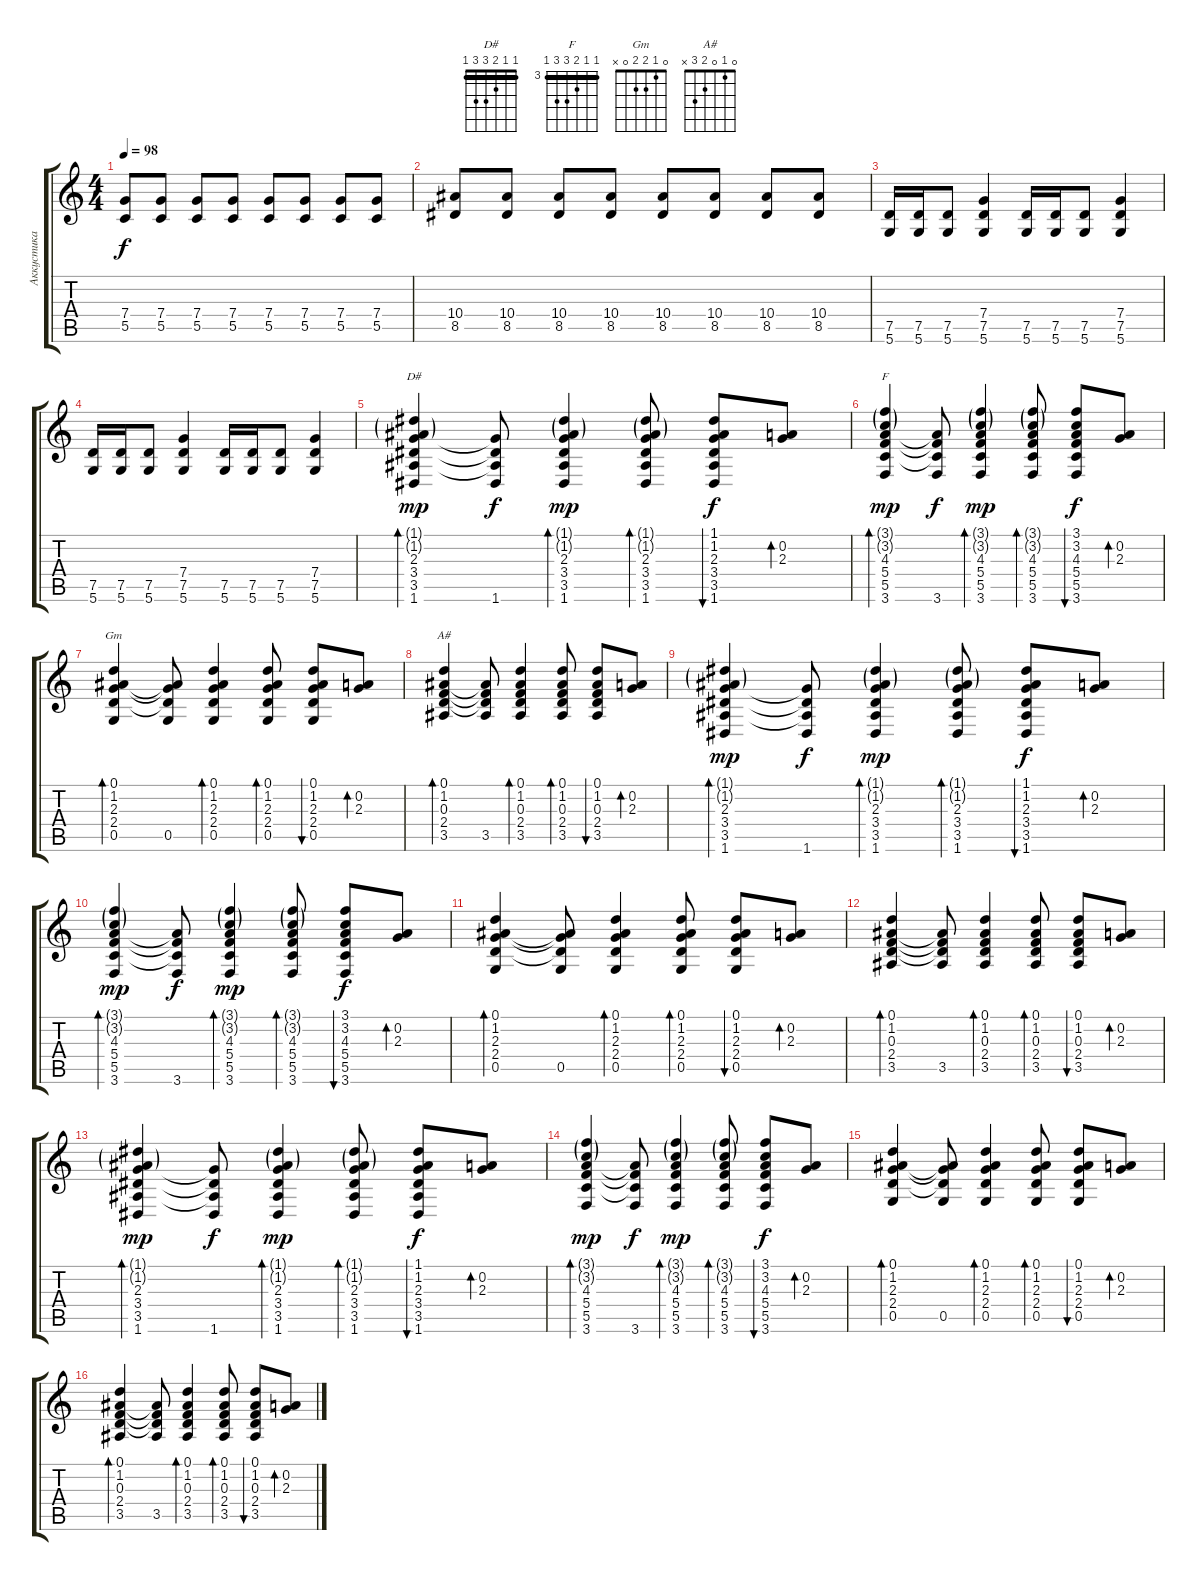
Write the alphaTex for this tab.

\track ("Аккустика" "Аккустика") {instrument acousticguitarsteel}
\staff {score tabs}
\tuning (D4 A3 F3 C3 G2 D2) {hide}
\chord ("D#" 1 1 2 3 3 1) {barre 1}
\chord ("F" 3 3 4 5 5 3) {firstfret 3 barre 3}
\chord ("Gm" 0 1 2 2 0 x)
\chord ("A#" 0 1 0 2 3 x)
\ts (4 4)
\tempo 98
\clef g2
\ks c
(7.4 5.5).8{dy f volume 12 instrument overdrivenguitar} (7.4 5.5).8 (7.4 5.5).8 (7.4 5.5).8 (7.4 5.5).8 (7.4 5.5).8 (7.4 5.5).8 (7.4 5.5).8 |
(10.4 8.5).8 (10.4 8.5).8 (10.4 8.5).8 (10.4 8.5).8 (10.4 8.5).8 (10.4 8.5).8 (10.4 8.5).8 (10.4 8.5).8 |
(7.5 5.6).16 (7.5 5.6).16 (7.5 5.6).8 (7.4 7.5 5.6).4 (7.5 5.6).16 (7.5 5.6).16 (7.5 5.6).8 (7.4 7.5 5.6).4 |
(7.5 5.6).16 (7.5 5.6).16 (7.5 5.6).8 (7.4 7.5 5.6).4 (7.5 5.6).16 (7.5 5.6).16 (7.5 5.6).8 (7.4 7.5 5.6).4 |
(1.1{g} 1.2{g} 2.3 3.4 3.5 1.6).4{bd 30 ch "D#" dy mp volume 12 instrument acousticguitarsteel} (2.3{t} 3.4{t} 3.5{t} 1.6).8{dy f} (1.1{g} 1.2{g} 2.3 3.4 3.5 1.6).4{bd 30 dy mp} (1.1{g} 1.2{g} 2.3 3.4 3.5 1.6).8{bd 30} (1.1 1.2 2.3 3.4 3.5 1.6).8{bu 30 dy f} (0.2 2.3).8{bd 30} |
(3.1{g} 3.2{g} 4.3 5.4 5.5 3.6).4{bd 30 ch "F" dy mp} (4.3{t} 5.4{t} 5.5{t} 3.6).8{dy f} (3.1{g} 3.2{g} 4.3 5.4 5.5 3.6).4{bd 30 dy mp} (3.1{g} 3.2{g} 4.3 5.4 5.5 3.6).8{bd 30} (3.1 3.2 4.3 5.4 5.5 3.6).8{bu 30 dy f} (0.2 2.3).8{bd 30} |
(0.1 1.2 2.3 2.4 0.5).4{bd 30 ch "Gm"} (1.2{t} 2.3{t} 2.4{t} 0.5).8 (0.1 1.2 2.3 2.4 0.5).4{bd 30} (0.1 1.2 2.3 2.4 0.5).8{bd 30} (0.1 1.2 2.3 2.4 0.5).8{bu 30} (0.2 2.3).8{bd 30} |
(0.1 1.2 0.3 2.4 3.5).4{bd 30 ch "A#"} (1.2{t} 0.3{t} 2.4{t} 3.5).8 (0.1 1.2 0.3 2.4 3.5).4{bd 30} (0.1 1.2 0.3 2.4 3.5).8{bd 30} (0.1 1.2 0.3 2.4 3.5).8{bu 30} (0.2 2.3).8{bd 30} |
(1.1{g} 1.2{g} 2.3 3.4 3.5 1.6).4{bd 30 dy mp} (2.3{t} 3.4{t} 3.5{t} 1.6).8{dy f} (1.1{g} 1.2{g} 2.3 3.4 3.5 1.6).4{bd 30 dy mp} (1.1{g} 1.2{g} 2.3 3.4 3.5 1.6).8{bd 30} (1.1 1.2 2.3 3.4 3.5 1.6).8{bu 30 dy f} (0.2 2.3).8{bd 30} |
(3.1{g} 3.2{g} 4.3 5.4 5.5 3.6).4{bd 30 dy mp} (4.3{t} 5.4{t} 5.5{t} 3.6).8{dy f} (3.1{g} 3.2{g} 4.3 5.4 5.5 3.6).4{bd 30 dy mp} (3.1{g} 3.2{g} 4.3 5.4 5.5 3.6).8{bd 30} (3.1 3.2 4.3 5.4 5.5 3.6).8{bu 30 dy f} (0.2 2.3).8{bd 30} |
(0.1 1.2 2.3 2.4 0.5).4{bd 30} (1.2{t} 2.3{t} 2.4{t} 0.5).8 (0.1 1.2 2.3 2.4 0.5).4{bd 30} (0.1 1.2 2.3 2.4 0.5).8{bd 30} (0.1 1.2 2.3 2.4 0.5).8{bu 30} (0.2 2.3).8{bd 30} |
(0.1 1.2 0.3 2.4 3.5).4{bd 30} (1.2{t} 0.3{t} 2.4{t} 3.5).8 (0.1 1.2 0.3 2.4 3.5).4{bd 30} (0.1 1.2 0.3 2.4 3.5).8{bd 30} (0.1 1.2 0.3 2.4 3.5).8{bu 30} (0.2 2.3).8{bd 30} |
(1.1{g} 1.2{g} 2.3 3.4 3.5 1.6).4{bd 30 dy mp} (2.3{t} 3.4{t} 3.5{t} 1.6).8{dy f} (1.1{g} 1.2{g} 2.3 3.4 3.5 1.6).4{bd 30 dy mp} (1.1{g} 1.2{g} 2.3 3.4 3.5 1.6).8{bd 30} (1.1 1.2 2.3 3.4 3.5 1.6).8{bu 30 dy f} (0.2 2.3).8{bd 30} |
(3.1{g} 3.2{g} 4.3 5.4 5.5 3.6).4{bd 30 dy mp} (4.3{t} 5.4{t} 5.5{t} 3.6).8{dy f} (3.1{g} 3.2{g} 4.3 5.4 5.5 3.6).4{bd 30 dy mp} (3.1{g} 3.2{g} 4.3 5.4 5.5 3.6).8{bd 30} (3.1 3.2 4.3 5.4 5.5 3.6).8{bu 30 dy f} (0.2 2.3).8{bd 30} |
(0.1 1.2 2.3 2.4 0.5).4{bd 30} (1.2{t} 2.3{t} 2.4{t} 0.5).8 (0.1 1.2 2.3 2.4 0.5).4{bd 30} (0.1 1.2 2.3 2.4 0.5).8{bd 30} (0.1 1.2 2.3 2.4 0.5).8{bu 30} (0.2 2.3).8{bd 30} |
(0.1 1.2 0.3 2.4 3.5).4{bd 30} (1.2{t} 0.3{t} 2.4{t} 3.5).8 (0.1 1.2 0.3 2.4 3.5).4{bd 30} (0.1 1.2 0.3 2.4 3.5).8{bd 30} (0.1 1.2 0.3 2.4 3.5).8{bu 30} (0.2 2.3).8{bd 30}
